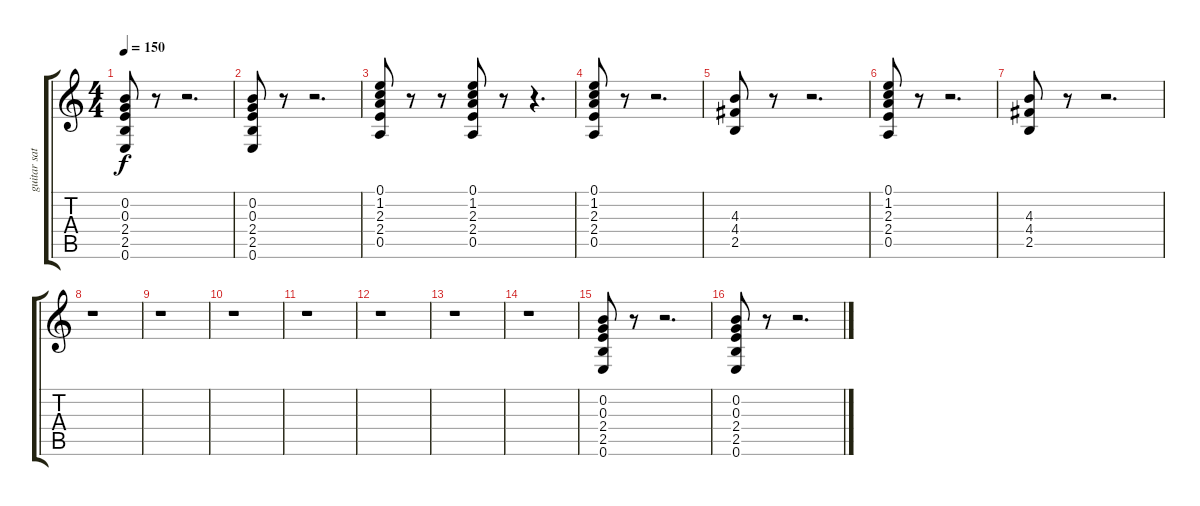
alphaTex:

\track ("guitar saturer" "guitar sat") {instrument overdrivenguitar}
\staff {score tabs}
\tuning (E4 B3 G3 D3 A2 E2) {hide}
\ts (4 4)
\tempo 150
\clef g2
\ks c
(0.2 0.3 2.4 2.5 0.6).8{dy f} r.8 r.2{d} |
(0.2 0.3 2.4 2.5 0.6).8 r.8 r.2{d} |
(0.1 1.2 2.3 2.4 0.5).8 r.8 r.8 (0.1 1.2 2.3 2.4 0.5).8 r.8 r.4{d} |
(0.1 1.2 2.3 2.4 0.5).8 r.8 r.2{d} |
(4.3 4.4 2.5).8 r.8 r.2{d} |
(0.1 1.2 2.3 2.4 0.5).8 r.8 r.2{d} |
(4.3 4.4 2.5).8 r.8 r.2{d} |
r.1 |
r.1 |
r.1 |
r.1 |
r.1 |
r.1 |
r.1 |
(0.2 0.3 2.4 2.5 0.6).8 r.8 r.2{d} |
(0.2 0.3 2.4 2.5 0.6).8 r.8 r.2{d}
